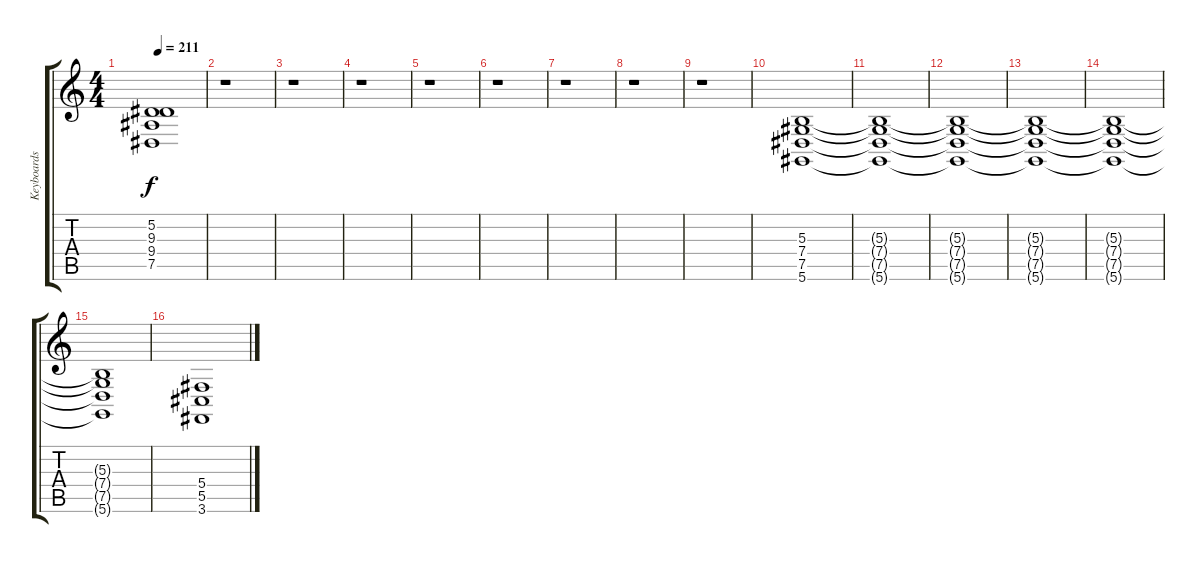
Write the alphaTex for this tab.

\track ("Keyboards" "Keyboards") {instrument choiraahs}
\staff {score tabs}
\tuning (Eb4 Bb3 Gb3 Db3 Ab2 Eb2) {hide}
\ts (4 4)
\tempo 211
\clef g2
\ks c
(5.2{t} 9.3{t} 9.4{t} 7.5{t}).1{dy f} |
r.1 |
r.1 |
r.1 |
r.1 |
r.1 |
r.1 |
r.1 |
r.1 |
(5.3 7.4 7.5 5.6).1 |
(5.3{t} 7.4{t} 7.5{t} 5.6{t}).1 |
(5.3{t} 7.4{t} 7.5{t} 5.6{t}).1 |
(5.3{t} 7.4{t} 7.5{t} 5.6{t}).1 |
(5.3{t} 7.4{t} 7.5{t} 5.6{t}).1 |
(5.3{t} 7.4{t} 7.5{t} 5.6{t}).1 |
(5.4 5.5 3.6).1
